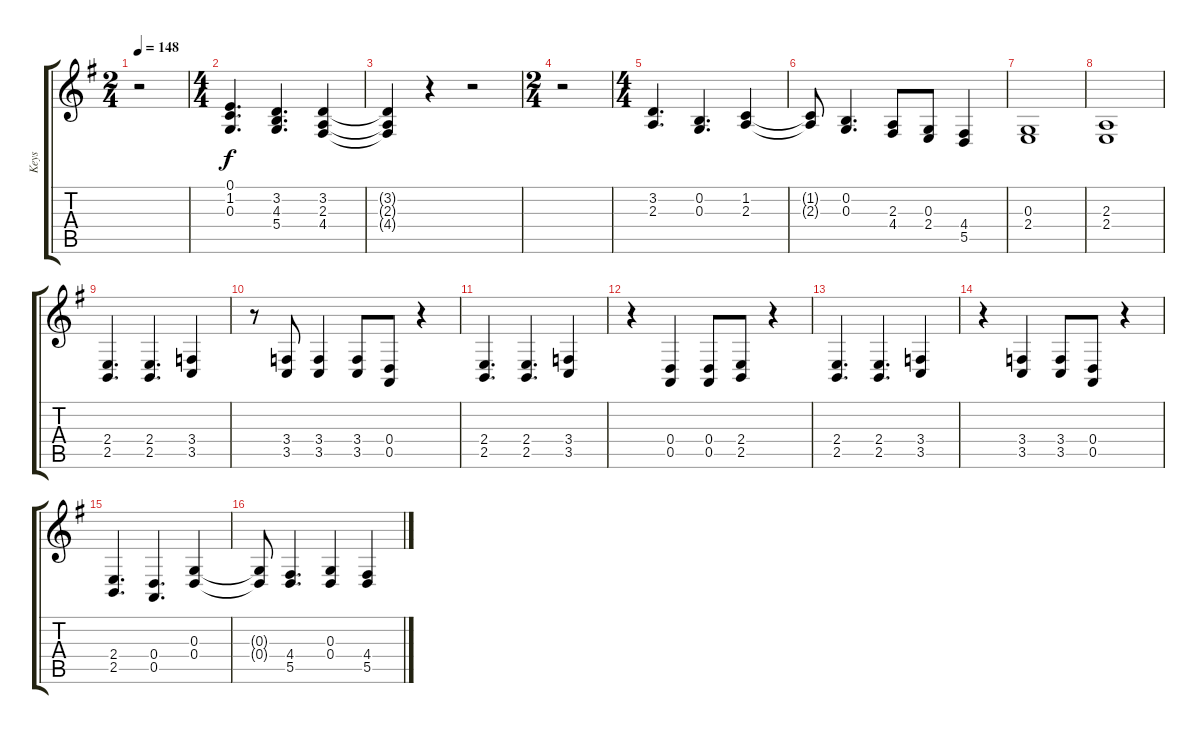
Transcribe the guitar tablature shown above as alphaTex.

\track ("Keys" "Keys") {instrument churchorgan}
\staff {score tabs}
\tuning (E4 B3 G3 D3 A2 E2) {hide}
\ts (2 4)
\tempo 148
\clef g2
\ks eminor
r.2{dy f} |
\ts (4 4)
(0.1 1.2 0.3).4{d} (3.2 4.3 5.4).4{d} (3.2 2.3 4.4).4 |
(3.2{t} 2.3{t} 4.4{t}).4 r.4 r.2 |
\ts (2 4)
r.2 |
\ts (4 4)
(3.2 2.3).4{d} (0.2 0.3).4{d} (1.2 2.3).4 |
(1.2{t} 2.3{t}).8 (0.2 0.3).4{d} (2.3 4.4).8 (0.3 2.4).8 (4.4 5.5).4 |
(0.3 2.4).1 |
(2.3 2.4).1 |
(2.4 2.5).4{d} (2.4 2.5).4{d} (3.4 3.5).4 |
r.8 (3.4 3.5).8 (3.4 3.5).4 (3.4 3.5).8 (0.4 0.5).8 r.4 |
(2.4 2.5).4{d} (2.4 2.5).4{d} (3.4 3.5).4 |
r.4 (0.4 0.5).4 (0.4 0.5).8 (2.4 2.5).8 r.4 |
(2.4 2.5).4{d} (2.4 2.5).4{d} (3.4 3.5).4 |
r.4 (3.4 3.5).4 (3.4 3.5).8 (0.4 0.5).8 r.4 |
(2.4 2.5).4{d} (0.4 0.5).4{d} (0.3 0.4).4 |
(0.3{t} 0.4{t}).8 (4.4 5.5).4{d} (0.3 0.4).4 (4.4 5.5).4
